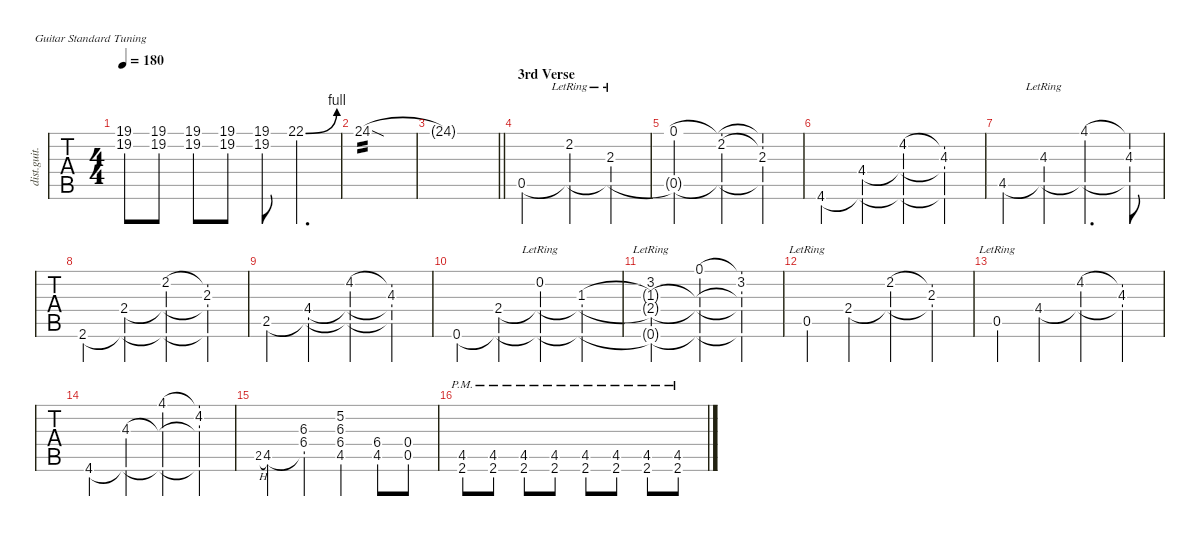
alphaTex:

\defaultSystemsLayout 4
\hideDynamics
\bracketExtendMode nobrackets
\otherSystemsTrackNameOrientation horizontal
\track ("Gitah!" "dist.guit.") {instrument distortionguitar}
\staff {tabs}
\tuning (E4 B3 G3 D3 A2 E2)
\ts (4 4)
\tempo 180
\clef g2
\ks c
(19.1{t} 19.2{t acc #}).8{dy f} (19.1 19.2{acc #}).8 (19.1 19.2{acc #}).8 (19.1 19.2{acc #}).8 (19.1 19.2{acc #}).8 22.1{be (bend 0 0 15 4)}.4{d} |
24.1{sod}.1{tp 2} |
\barLineRight lightlight
24.1{t}.1 |
\section ("" "3rd Verse")
0.5.2 (2.2{lr acc #} 0.5{t}).4 (2.3{lr} 0.5{t}).4 |
(0.1 0.5{t}).2 (2.2{acc #} 0.1{t} 0.5{t}).4 (0.1{t} 2.2{t acc #} 2.3 0.5{t}).4 |
4.6{acc #}.4 (4.4{acc #} 4.6{t acc #}).4 (4.2{acc #} 4.4{t acc #} 4.6{t acc #}).4 (4.2{t acc #} 4.3 4.4{t acc #} 4.6{t acc #}).4 |
4.5{acc #}.4 (4.3{lr} 4.5{t acc #}).4 (4.1{acc #} 4.5{t acc #}).4{d} (4.1{t acc #} 4.3 4.5{t acc #}).8 |
2.6{acc #}.4 (2.4 2.6{t acc #}).4 (2.2{acc #} 2.4{t} 2.6{t acc #}).4 (2.2{t acc #} 2.3 2.4{t} 2.6{t acc #}).4 |
2.5.4 (4.4{acc #} 2.5{t}).4 (4.2{acc #} 4.4{t acc #} 2.5{t}).4 (4.2{t acc #} 4.3 4.4{t acc #} 2.5{t}).4 |
0.6.4 (2.4 0.6{t}).4 (0.2{lr} 2.4{t} 0.6{t}).4 (1.3{acc #} 2.4{t} 0.6{t}).4 |
(3.2{lr} 1.3{t acc #} 2.4{t} 0.6{t}).2 (0.1 1.3{t acc #} 2.4{t} 0.6{t}).4 (0.1{t} 3.2 1.3{t acc #} 2.4{t} 0.6{t}).4 |
0.5{lr}.4 2.4.4 (2.2{acc #} 2.4{t}).4 (2.2{t acc #} 2.3 2.4{t}).4 |
0.5{lr}.4 4.4{acc #}.4 (4.2{acc #} 4.4{t acc #}).4 (4.2{t acc #} 4.3 4.4{t acc #}).4 |
4.6{acc #}.4 (4.3 4.6{t acc #}).4 (4.1{acc #} 4.3{t} 4.6{t acc #}).4 (4.1{t acc #} 4.2{acc #} 4.3{t} 4.6{t acc #}).4 |
2.5{h}.8{gr dy mf} 4.5{acc #}.4{dy f} (6.3{acc #} 6.4{acc #} 4.5{t acc #}).4 (5.2 6.3{acc #} 6.4{acc #} 4.5{acc #}).4 (6.4{acc #} 4.5{acc #}).8 (0.4 0.5).8 |
(4.5{pm acc #} 2.6{pm acc #}).8 (4.5{pm acc #} 2.6{pm acc #}).8 (4.5{pm acc #} 2.6{pm acc #}).8 (4.5{pm acc #} 2.6{pm acc #}).8 (4.5{pm acc #} 2.6{pm acc #}).8 (4.5{pm acc #} 2.6{pm acc #}).8 (4.5{pm acc #} 2.6{pm acc #}).8 (4.5{pm acc #} 2.6{pm acc #}).8
